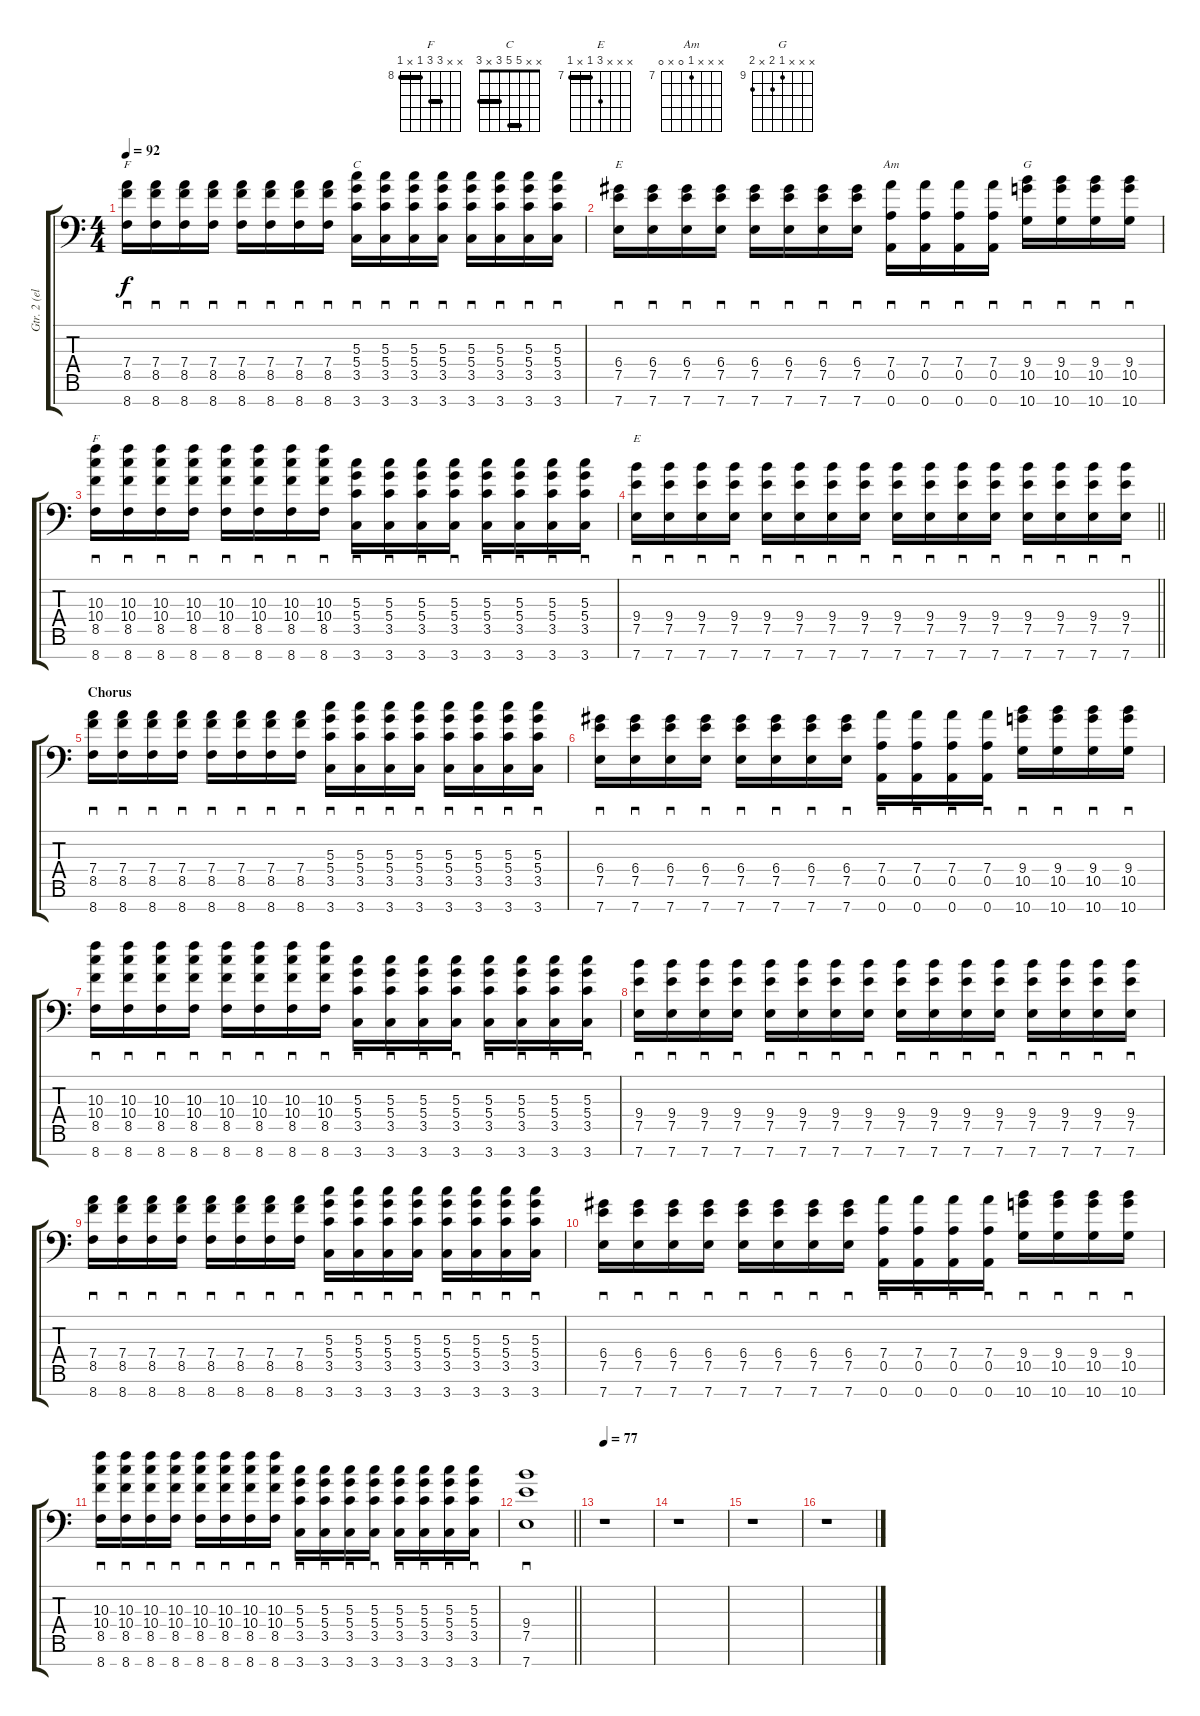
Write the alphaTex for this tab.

\track ("Gtr. 2 (elec.)" "Gtr. 2 (el") {instrument overdrivenguitar}
\staff {score tabs}
\tuning (E4 B3 G3 D3 A2 E2 A1) {hide}
\chord ("F" x x x 7 8 x 8) {firstfret 7}
\chord ("C" x x 5 5 3 x 3) {barre (3 5)}
\chord ("E" x x x 6 7 x 7) {firstfret 6}
\chord ("Am" x x x 7 0 x 0) {firstfret 7}
\chord ("G" x x x 9 10 x 10) {firstfret 9}
\chord ("F" x x 10 10 8 x 8) {firstfret 8 barre (8 10)}
\chord ("E" x x x 9 7 x 7) {firstfret 7 barre 7}
\ts (4 4)
\tempo 92
\clef f4
\ks c
(7.4 8.5 8.7).16{sd ch "F" dy f} (7.4 8.5 8.7).16{sd} (7.4 8.5 8.7).16{sd} (7.4 8.5 8.7).16{sd} (7.4 8.5 8.7).16{sd} (7.4 8.5 8.7).16{sd} (7.4 8.5 8.7).16{sd} (7.4 8.5 8.7).16{sd} (5.3 5.4 3.5 3.7).16{sd ch "C"} (5.3 5.4 3.5 3.7).16{sd} (5.3 5.4 3.5 3.7).16{sd} (5.3 5.4 3.5 3.7).16{sd} (5.3 5.4 3.5 3.7).16{sd} (5.3 5.4 3.5 3.7).16{sd} (5.3 5.4 3.5 3.7).16{sd} (5.3 5.4 3.5 3.7).16{sd} |
(6.4 7.5 7.7).16{sd ch "E"} (6.4 7.5 7.7).16{sd} (6.4 7.5 7.7).16{sd} (6.4 7.5 7.7).16{sd} (6.4 7.5 7.7).16{sd} (6.4 7.5 7.7).16{sd} (6.4 7.5 7.7).16{sd} (6.4 7.5 7.7).16{sd} (7.4 0.5 0.7).16{sd ch "Am"} (7.4 0.5 0.7).16{sd} (7.4 0.5 0.7).16{sd} (7.4 0.5 0.7).16{sd} (9.4 10.5 10.7).16{sd ch "G"} (9.4 10.5 10.7).16{sd} (9.4 10.5 10.7).16{sd} (9.4 10.5 10.7).16{sd} |
(10.3 10.4 8.5 8.7).16{sd ch "F"} (10.3 10.4 8.5 8.7).16{sd} (10.3 10.4 8.5 8.7).16{sd} (10.3 10.4 8.5 8.7).16{sd} (10.3 10.4 8.5 8.7).16{sd} (10.3 10.4 8.5 8.7).16{sd} (10.3 10.4 8.5 8.7).16{sd} (10.3 10.4 8.5 8.7).16{sd} (5.3 5.4 3.5 3.7).16{sd} (5.3 5.4 3.5 3.7).16{sd} (5.3 5.4 3.5 3.7).16{sd} (5.3 5.4 3.5 3.7).16{sd} (5.3 5.4 3.5 3.7).16{sd} (5.3 5.4 3.5 3.7).16{sd} (5.3 5.4 3.5 3.7).16{sd} (5.3 5.4 3.5 3.7).16{sd} |
\barLineRight lightlight
(9.4 7.5 7.7).16{sd ch "E"} (9.4 7.5 7.7).16{sd} (9.4 7.5 7.7).16{sd} (9.4 7.5 7.7).16{sd} (9.4 7.5 7.7).16{sd} (9.4 7.5 7.7).16{sd} (9.4 7.5 7.7).16{sd} (9.4 7.5 7.7).16{sd} (9.4 7.5 7.7).16{sd} (9.4 7.5 7.7).16{sd} (9.4 7.5 7.7).16{sd} (9.4 7.5 7.7).16{sd} (9.4 7.5 7.7).16{sd} (9.4 7.5 7.7).16{sd} (9.4 7.5 7.7).16{sd} (9.4 7.5 7.7).16{sd} |
\section ("" "Chorus")
(7.4 8.5 8.7).16{sd} (7.4 8.5 8.7).16{sd} (7.4 8.5 8.7).16{sd} (7.4 8.5 8.7).16{sd} (7.4 8.5 8.7).16{sd} (7.4 8.5 8.7).16{sd} (7.4 8.5 8.7).16{sd} (7.4 8.5 8.7).16{sd} (5.3 5.4 3.5 3.7).16{sd} (5.3 5.4 3.5 3.7).16{sd} (5.3 5.4 3.5 3.7).16{sd} (5.3 5.4 3.5 3.7).16{sd} (5.3 5.4 3.5 3.7).16{sd} (5.3 5.4 3.5 3.7).16{sd} (5.3 5.4 3.5 3.7).16{sd} (5.3 5.4 3.5 3.7).16{sd} |
(6.4 7.5 7.7).16{sd} (6.4 7.5 7.7).16{sd} (6.4 7.5 7.7).16{sd} (6.4 7.5 7.7).16{sd} (6.4 7.5 7.7).16{sd} (6.4 7.5 7.7).16{sd} (6.4 7.5 7.7).16{sd} (6.4 7.5 7.7).16{sd} (7.4 0.5 0.7).16{sd} (7.4 0.5 0.7).16{sd} (7.4 0.5 0.7).16{sd} (7.4 0.5 0.7).16{sd} (9.4 10.5 10.7).16{sd} (9.4 10.5 10.7).16{sd} (9.4 10.5 10.7).16{sd} (9.4 10.5 10.7).16{sd} |
(10.3 10.4 8.5 8.7).16{sd} (10.3 10.4 8.5 8.7).16{sd} (10.3 10.4 8.5 8.7).16{sd} (10.3 10.4 8.5 8.7).16{sd} (10.3 10.4 8.5 8.7).16{sd} (10.3 10.4 8.5 8.7).16{sd} (10.3 10.4 8.5 8.7).16{sd} (10.3 10.4 8.5 8.7).16{sd} (5.3 5.4 3.5 3.7).16{sd} (5.3 5.4 3.5 3.7).16{sd} (5.3 5.4 3.5 3.7).16{sd} (5.3 5.4 3.5 3.7).16{sd} (5.3 5.4 3.5 3.7).16{sd} (5.3 5.4 3.5 3.7).16{sd} (5.3 5.4 3.5 3.7).16{sd} (5.3 5.4 3.5 3.7).16{sd} |
(9.4 7.5 7.7).16{sd} (9.4 7.5 7.7).16{sd} (9.4 7.5 7.7).16{sd} (9.4 7.5 7.7).16{sd} (9.4 7.5 7.7).16{sd} (9.4 7.5 7.7).16{sd} (9.4 7.5 7.7).16{sd} (9.4 7.5 7.7).16{sd} (9.4 7.5 7.7).16{sd} (9.4 7.5 7.7).16{sd} (9.4 7.5 7.7).16{sd} (9.4 7.5 7.7).16{sd} (9.4 7.5 7.7).16{sd} (9.4 7.5 7.7).16{sd} (9.4 7.5 7.7).16{sd} (9.4 7.5 7.7).16{sd} |
(7.4 8.5 8.7).16{sd} (7.4 8.5 8.7).16{sd} (7.4 8.5 8.7).16{sd} (7.4 8.5 8.7).16{sd} (7.4 8.5 8.7).16{sd} (7.4 8.5 8.7).16{sd} (7.4 8.5 8.7).16{sd} (7.4 8.5 8.7).16{sd} (5.3 5.4 3.5 3.7).16{sd} (5.3 5.4 3.5 3.7).16{sd} (5.3 5.4 3.5 3.7).16{sd} (5.3 5.4 3.5 3.7).16{sd} (5.3 5.4 3.5 3.7).16{sd} (5.3 5.4 3.5 3.7).16{sd} (5.3 5.4 3.5 3.7).16{sd} (5.3 5.4 3.5 3.7).16{sd} |
(6.4 7.5 7.7).16{sd} (6.4 7.5 7.7).16{sd} (6.4 7.5 7.7).16{sd} (6.4 7.5 7.7).16{sd} (6.4 7.5 7.7).16{sd} (6.4 7.5 7.7).16{sd} (6.4 7.5 7.7).16{sd} (6.4 7.5 7.7).16{sd} (7.4 0.5 0.7).16{sd} (7.4 0.5 0.7).16{sd} (7.4 0.5 0.7).16{sd} (7.4 0.5 0.7).16{sd} (9.4 10.5 10.7).16{sd} (9.4 10.5 10.7).16{sd} (9.4 10.5 10.7).16{sd} (9.4 10.5 10.7).16{sd} |
(10.3 10.4 8.5 8.7).16{sd} (10.3 10.4 8.5 8.7).16{sd} (10.3 10.4 8.5 8.7).16{sd} (10.3 10.4 8.5 8.7).16{sd} (10.3 10.4 8.5 8.7).16{sd} (10.3 10.4 8.5 8.7).16{sd} (10.3 10.4 8.5 8.7).16{sd} (10.3 10.4 8.5 8.7).16{sd} (5.3 5.4 3.5 3.7).16{sd} (5.3 5.4 3.5 3.7).16{sd} (5.3 5.4 3.5 3.7).16{sd} (5.3 5.4 3.5 3.7).16{sd} (5.3 5.4 3.5 3.7).16{sd} (5.3 5.4 3.5 3.7).16{sd} (5.3 5.4 3.5 3.7).16{sd} (5.3 5.4 3.5 3.7).16{sd} |
\barLineRight lightlight
(9.4 7.5 7.7).1{sd} |
\section ("" "")
\tempo 77
r.1 |
r.1 |
r.1 |
r.1
